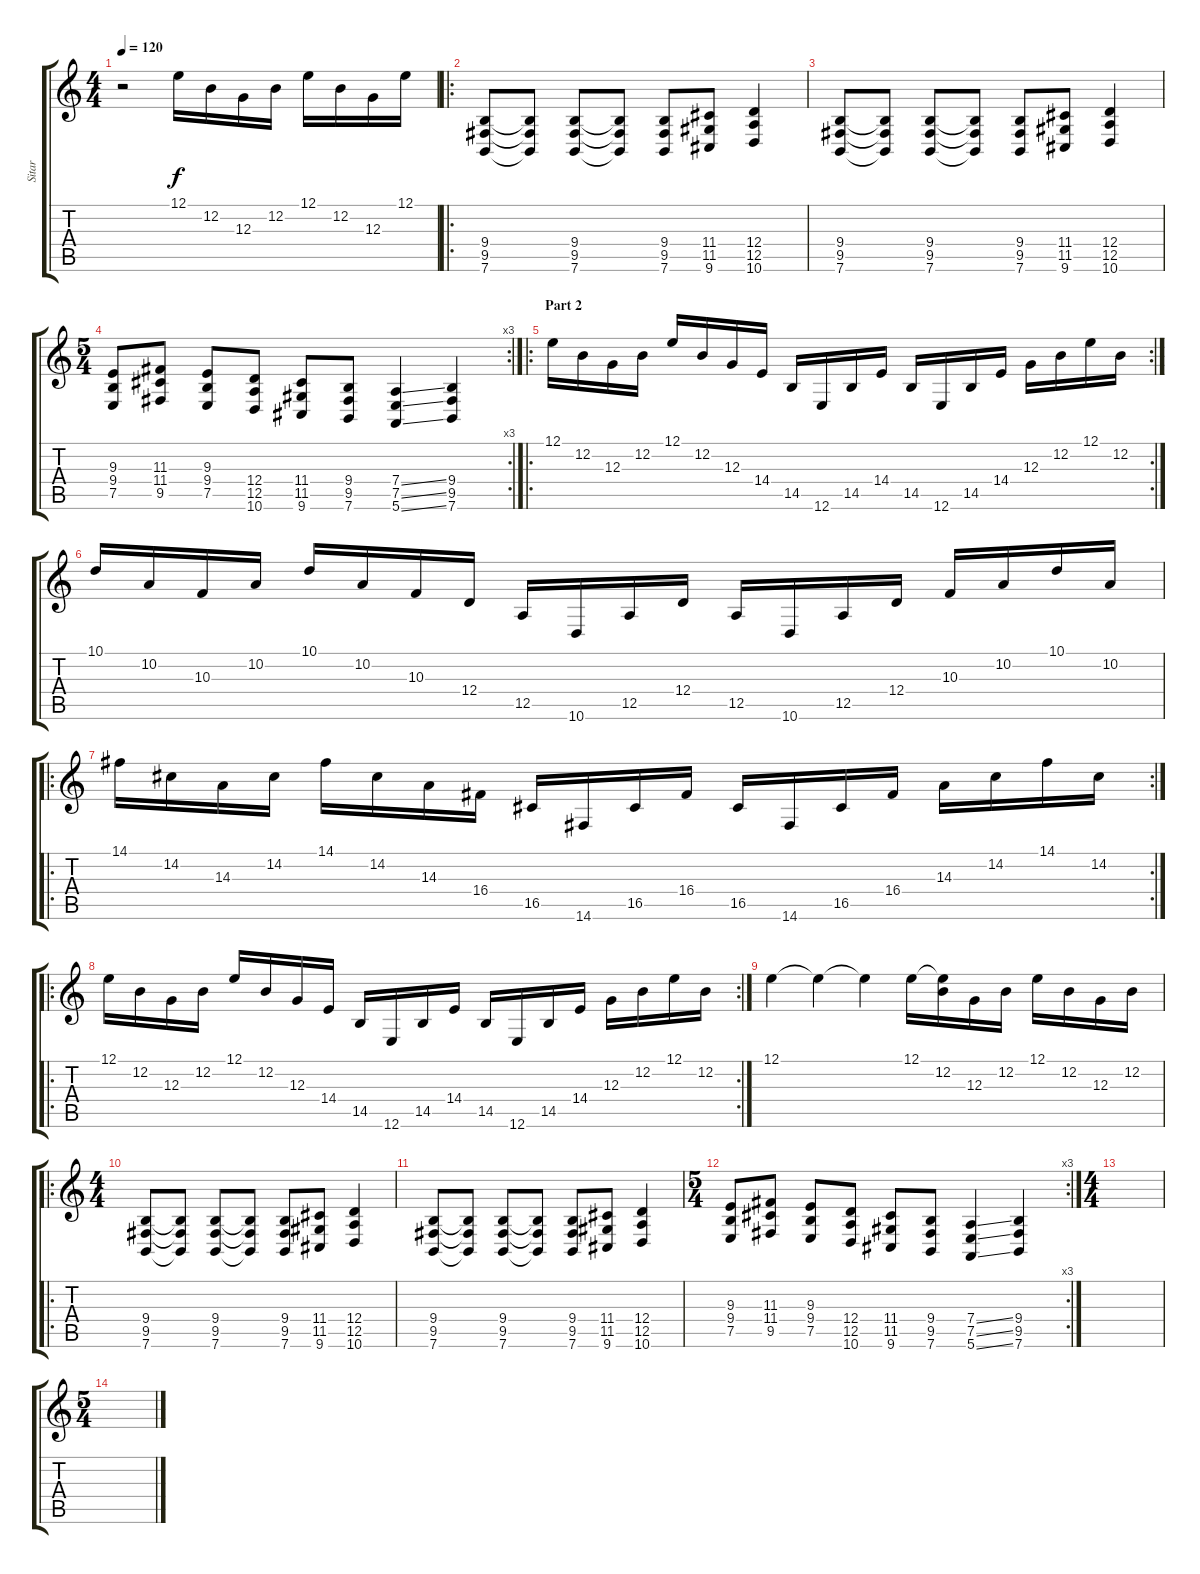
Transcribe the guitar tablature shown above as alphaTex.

\track ("Sitar" "Sitar") {instrument sitar}
\staff {score tabs}
\tuning (E4 B3 G3 D3 A2 E2) {hide}
\ts (4 4)
\tempo 120
\clef g2
\ks c
r.2{dy f} 12.1.16 12.2.16 12.3.16 12.2.16 12.1.16 12.2.16 12.3.16 12.1.16 |
\ro
(9.4 9.5 7.6).8 (9.4{t} 9.5{t} 7.6{t}).8 (9.4 9.5 7.6).8 (9.4{t} 9.5{t} 7.6{t}).8 (9.4 9.5 7.6).8 (11.4 11.5 9.6).8 (12.4 12.5 10.6).4 |
(9.4 9.5 7.6).8 (9.4{t} 9.5{t} 7.6{t}).8 (9.4 9.5 7.6).8 (9.4{t} 9.5{t} 7.6{t}).8 (9.4 9.5 7.6).8 (11.4 11.5 9.6).8 (12.4 12.5 10.6).4 |
\rc 3
\ts (5 4)
(9.3 9.4 7.5).8 (11.3 11.4 9.5).8 (9.3 9.4 7.5).8 (12.4 12.5 10.6).8 (11.4 11.5 9.6).8 (9.4 9.5 7.6).8 (7.4{ss} 7.5{ss} 5.6{ss}).4 (9.4 9.5 7.6).4 |
\ro
\rc 2
\section ("" "Part 2")
12.1.16 12.2.16 12.3.16 12.2.16 12.1.16 12.2.16 12.3.16 14.4.16 14.5.16 12.6.16 14.5.16 14.4.16 14.5.16 12.6.16 14.5.16 14.4.16 12.3.16 12.2.16 12.1.16 12.2.16 |
10.1.16 10.2.16 10.3.16 10.2.16 10.1.16 10.2.16 10.3.16 12.4.16 12.5.16 10.6.16 12.5.16 12.4.16 12.5.16 10.6.16 12.5.16 12.4.16 10.3.16 10.2.16 10.1.16 10.2.16 |
\ro
\rc 2
14.1.16 14.2.16 14.3.16 14.2.16 14.1.16 14.2.16 14.3.16 16.4.16 16.5.16 14.6.16 16.5.16 16.4.16 16.5.16 14.6.16 16.5.16 16.4.16 14.3.16 14.2.16 14.1.16 14.2.16 |
\ro
\rc 2
12.1.16 12.2.16 12.3.16 12.2.16 12.1.16 12.2.16 12.3.16 14.4.16 14.5.16 12.6.16 14.5.16 14.4.16 14.5.16 12.6.16 14.5.16 14.4.16 12.3.16 12.2.16 12.1.16 12.2.16 |
12.1.4 12.1{t}.4 12.1{t}.4 12.1.16 (12.1{t} 12.2).16 12.3.16 12.2.16 12.1.16 12.2.16 12.3.16 12.2.16 |
\ro
\ts (4 4)
(9.4 9.5 7.6).8 (9.4{t} 9.5{t} 7.6{t}).8 (9.4 9.5 7.6).8 (9.4{t} 9.5{t} 7.6{t}).8 (9.4 9.5 7.6).8 (11.4 11.5 9.6).8 (12.4 12.5 10.6).4 |
(9.4 9.5 7.6).8 (9.4{t} 9.5{t} 7.6{t}).8 (9.4 9.5 7.6).8 (9.4{t} 9.5{t} 7.6{t}).8 (9.4 9.5 7.6).8 (11.4 11.5 9.6).8 (12.4 12.5 10.6).4 |
\rc 3
\ts (5 4)
(9.3 9.4 7.5).8 (11.3 11.4 9.5).8 (9.3 9.4 7.5).8 (12.4 12.5 10.6).8 (11.4 11.5 9.6).8 (9.4 9.5 7.6).8 (7.4{ss} 7.5{ss} 5.6{ss}).4 (9.4 9.5 7.6).4 |
\ts (4 4)
|
\ts (5 4)
